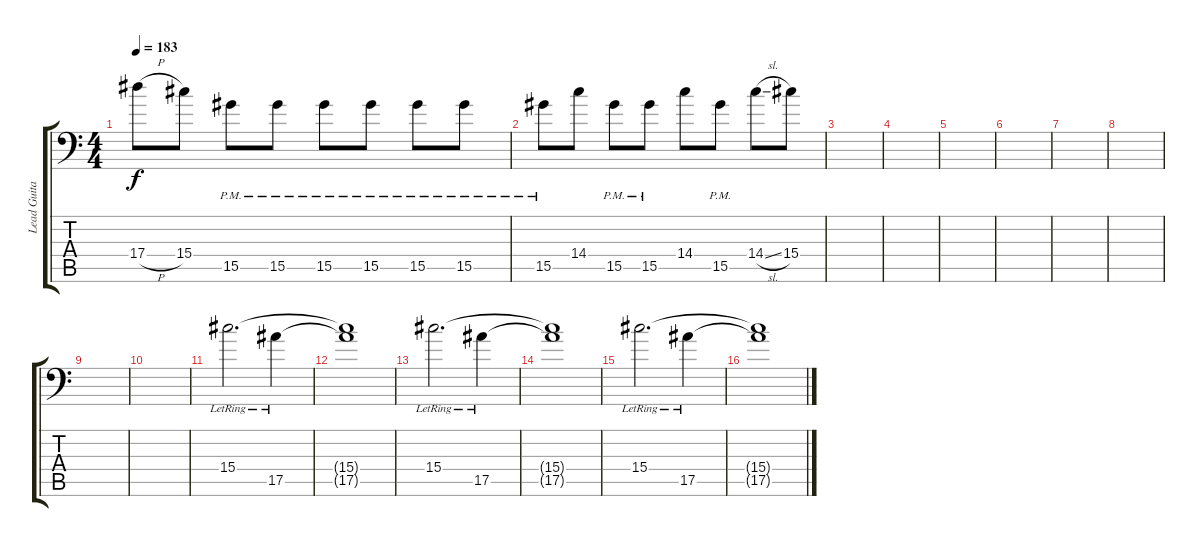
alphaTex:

\track ("Lead Guitar #1" "Lead Guita") {instrument distortionguitar}
\staff {score tabs}
\tuning (C4 G3 Eb3 Bb2 F2 Bb1) {hide}
\ts (4 4)
\tempo 183
\clef f4
\ks c
17.4{h}.8{dy f} 15.4.8 15.5{pm}.8 15.5{pm}.8 15.5{pm}.8 15.5{pm}.8 15.5{pm}.8 15.5{pm}.8 |
15.5{pm}.8 14.4.8 15.5{pm}.8 15.5{pm}.8 14.4.8 15.5{pm}.8 14.4{sl}.8 15.4.8 |
|
|
|
|
|
|
|
|
15.4{lr}.2{d} 17.5{lr}.4 |
(15.4{t} 17.5{t}).1 |
15.4{lr}.2{d} 17.5{lr}.4 |
(15.4{t} 17.5{t}).1 |
15.4{lr}.2{d} 17.5{lr}.4 |
(15.4{t} 17.5{t}).1
